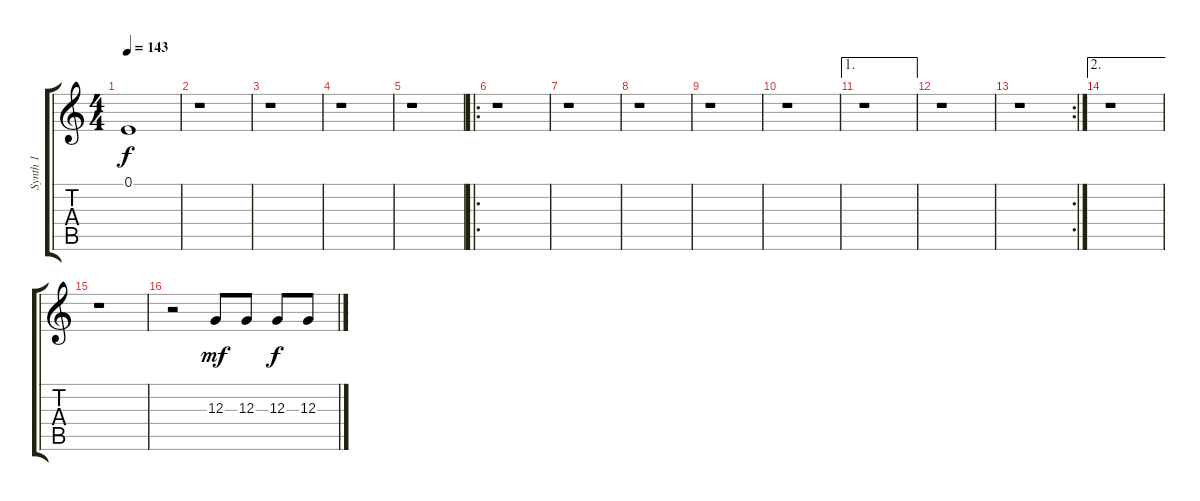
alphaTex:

\track ("Synth 1" "Synth 1") {instrument lead1square}
\staff {score tabs}
\tuning (E4 B3 G3 D3 A2 E2) {hide}
\ts (4 4)
\tempo 143
\clef g2
\ks c
0.1.1{dy f volume 13 balance 8 instrument reversecymbal} |
r.1 |
r.1 |
r.1 |
r.1 |
\ro
r.1 |
r.1 |
r.1 |
r.1 |
r.1 |
\ae 1
r.1 |
r.1 |
\rc 2
r.1 |
\ae 2
r.1 |
r.1 |
r.2 12.3.8{dy mf volume 14 balance 16 instrument lead1square} 12.3.8 12.3.8{dy f} 12.3.8
